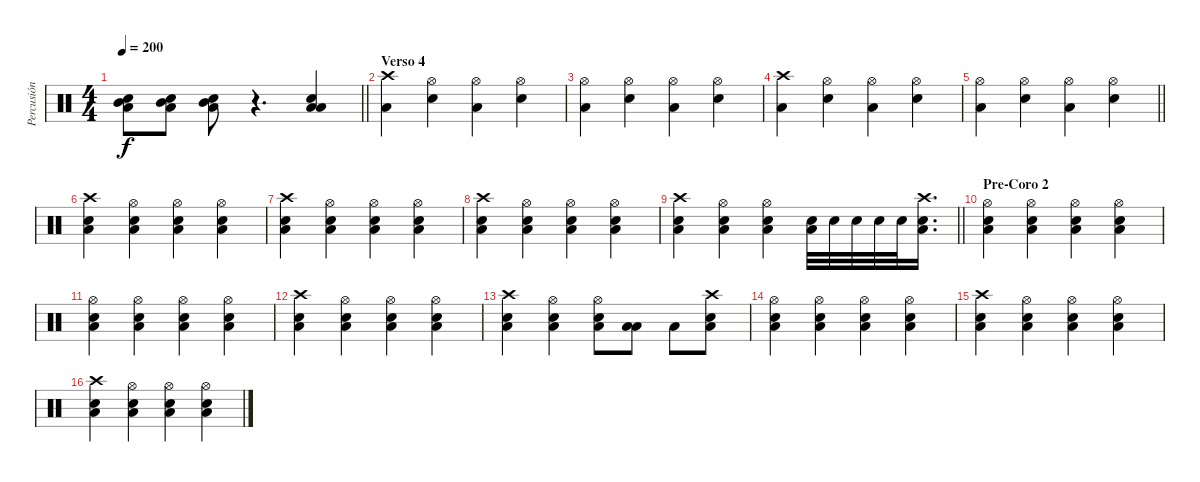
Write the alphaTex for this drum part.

\track ("Percusión" "Percusión") {instrument percussion}
\staff {score}
\articulation defaults
\ts (4 4)
\tempo 200
\clef neutral
\barLineRight lightlight
\ks c
("Low Floor Tom (hit)" "Mid Tom (hit)" "Electric Snare (hit)").8{dy f} ("Low Floor Tom (hit)" "Mid Tom (hit)" "Electric Snare (hit)").8 ("Low Floor Tom (hit)" "Mid Tom (hit)" "Electric Snare (hit)").8 r.4{d} ("Low Floor Tom (hit)" "Electric Snare (hit)" "Low Tom (hit)").4 |
\section ("" "Verso 4")
("Low Floor Tom (hit)" "Crash high (hit)").4 ("Electric Snare (hit)" "Hi-Hat (open)").4 ("Low Floor Tom (hit)" "Hi-Hat (open)").4 ("Electric Snare (hit)" "Hi-Hat (open)").4 |
("Low Floor Tom (hit)" "Hi-Hat (open)").4 ("Electric Snare (hit)" "Hi-Hat (open)").4 ("Low Floor Tom (hit)" "Hi-Hat (open)").4 ("Electric Snare (hit)" "Hi-Hat (open)").4 |
("Low Floor Tom (hit)" "Crash high (hit)").4 ("Electric Snare (hit)" "Hi-Hat (open)").4 ("Low Floor Tom (hit)" "Hi-Hat (open)").4 ("Electric Snare (hit)" "Hi-Hat (open)").4 |
\barLineRight lightlight
("Low Floor Tom (hit)" "Hi-Hat (open)").4 ("Electric Snare (hit)" "Hi-Hat (open)").4 ("Low Floor Tom (hit)" "Hi-Hat (open)").4 ("Electric Snare (hit)" "Hi-Hat (open)").4 |
("Low Floor Tom (hit)" "Electric Snare (hit)" "Crash high (hit)").4 ("Low Floor Tom (hit)" "Electric Snare (hit)" "Hi-Hat (open)").4 ("Low Floor Tom (hit)" "Electric Snare (hit)" "Hi-Hat (open)").4 ("Low Floor Tom (hit)" "Electric Snare (hit)" "Hi-Hat (open)").4 |
("Low Floor Tom (hit)" "Electric Snare (hit)" "Crash high (hit)").4 ("Low Floor Tom (hit)" "Electric Snare (hit)" "Hi-Hat (open)").4 ("Low Floor Tom (hit)" "Electric Snare (hit)" "Hi-Hat (open)").4 ("Low Floor Tom (hit)" "Electric Snare (hit)" "Hi-Hat (open)").4 |
("Low Floor Tom (hit)" "Electric Snare (hit)" "Crash high (hit)").4 ("Low Floor Tom (hit)" "Electric Snare (hit)" "Hi-Hat (open)").4 ("Low Floor Tom (hit)" "Electric Snare (hit)" "Hi-Hat (open)").4 ("Low Floor Tom (hit)" "Electric Snare (hit)" "Hi-Hat (open)").4 |
\barLineRight lightlight
("Low Floor Tom (hit)" "Electric Snare (hit)" "Crash high (hit)").4 ("Low Floor Tom (hit)" "Electric Snare (hit)" "Hi-Hat (open)").4 ("Low Floor Tom (hit)" "Electric Snare (hit)" "Hi-Hat (open)").4 ("Low Floor Tom (hit)" "Electric Snare (hit)").32 "Electric Snare (hit)".32 "Electric Snare (hit)".32 "Electric Snare (hit)".32 "Electric Snare (hit)".32 ("Low Floor Tom (hit)" "Electric Snare (hit)" "Crash high (hit)").16{d} |
\section ("" "Pre-Coro 2")
("Low Floor Tom (hit)" "Electric Snare (hit)" "Hi-Hat (open)").4 ("Low Floor Tom (hit)" "Electric Snare (hit)" "Hi-Hat (open)").4 ("Low Floor Tom (hit)" "Electric Snare (hit)" "Hi-Hat (open)").4 ("Low Floor Tom (hit)" "Electric Snare (hit)" "Hi-Hat (open)").4 |
("Low Floor Tom (hit)" "Electric Snare (hit)" "Hi-Hat (open)").4 ("Low Floor Tom (hit)" "Electric Snare (hit)" "Hi-Hat (open)").4 ("Low Floor Tom (hit)" "Electric Snare (hit)" "Hi-Hat (open)").4 ("Low Floor Tom (hit)" "Electric Snare (hit)" "Hi-Hat (open)").4 |
("Low Floor Tom (hit)" "Electric Snare (hit)" "Crash high (hit)").4 ("Low Floor Tom (hit)" "Hi-Hat (open)" "Electric Snare (hit)").4 ("Low Floor Tom (hit)" "Electric Snare (hit)" "Hi-Hat (open)").4 ("Low Floor Tom (hit)" "Electric Snare (hit)" "Hi-Hat (open)").4 |
("Low Floor Tom (hit)" "Electric Snare (hit)" "Crash high (hit)").4 ("Low Floor Tom (hit)" "Electric Snare (hit)" "Hi-Hat (open)").4 ("Low Floor Tom (hit)" "Electric Snare (hit)" "Hi-Hat (open)").8 ("Low Floor Tom (hit)" "Low Tom (hit)").8 "Low Tom (hit)".8 ("Low Floor Tom (hit)" "Electric Snare (hit)" "Crash high (hit)").8 |
("Low Floor Tom (hit)" "Electric Snare (hit)" "Hi-Hat (open)").4 ("Low Floor Tom (hit)" "Electric Snare (hit)" "Hi-Hat (open)").4 ("Low Floor Tom (hit)" "Electric Snare (hit)" "Hi-Hat (open)").4 ("Low Floor Tom (hit)" "Electric Snare (hit)" "Hi-Hat (open)").4 |
("Low Floor Tom (hit)" "Electric Snare (hit)" "Crash high (hit)").4 ("Low Floor Tom (hit)" "Electric Snare (hit)" "Hi-Hat (open)").4 ("Low Floor Tom (hit)" "Electric Snare (hit)" "Hi-Hat (open)").4 ("Low Floor Tom (hit)" "Electric Snare (hit)" "Hi-Hat (open)").4 |
("Low Floor Tom (hit)" "Electric Snare (hit)" "Crash high (hit)").4 ("Low Floor Tom (hit)" "Electric Snare (hit)" "Hi-Hat (open)").4 ("Low Floor Tom (hit)" "Electric Snare (hit)" "Hi-Hat (open)").4 ("Low Floor Tom (hit)" "Electric Snare (hit)" "Hi-Hat (open)").4
